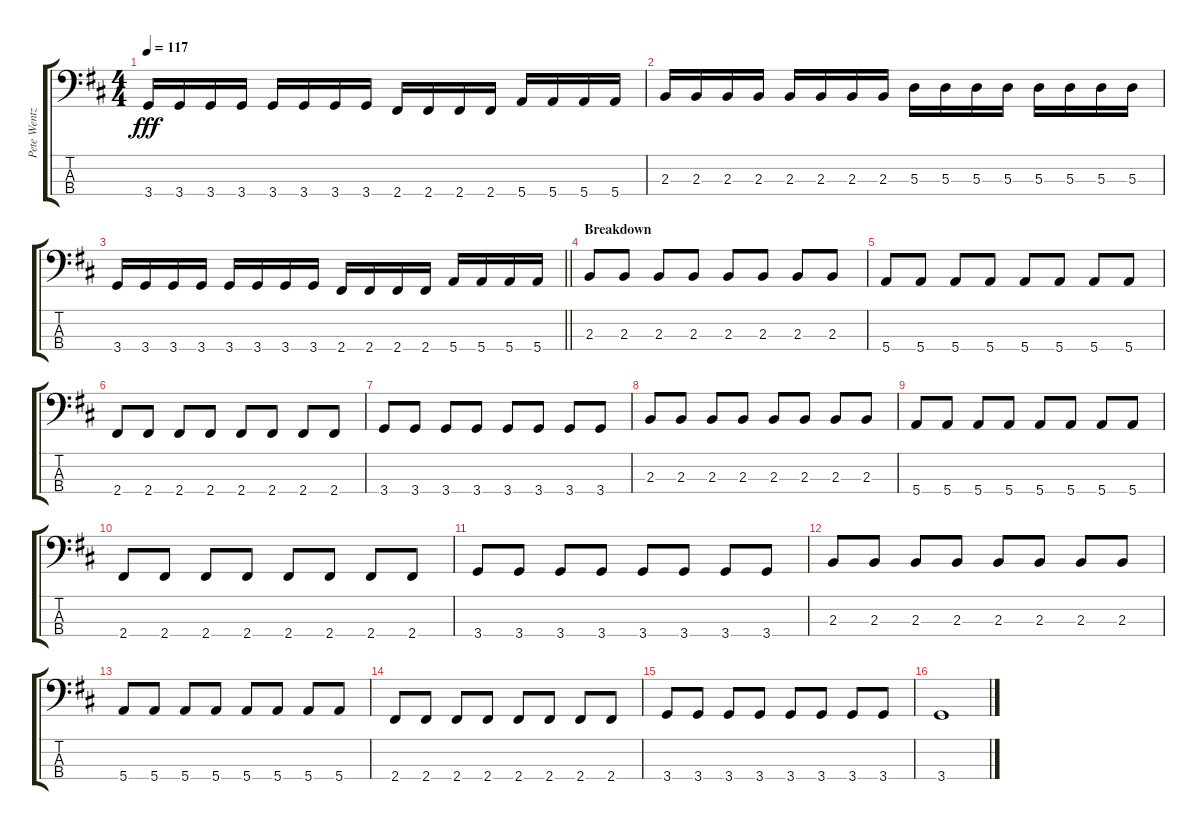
\track ("Pete Wentz" "Pete Wentz") {instrument electricbasspick}
\staff {score tabs}
\tuning (G2 D2 A1 E1) {hide}
\ts (4 4)
\tempo 117
\clef f4
\ks d
3.4.16{dy fff} 3.4.16 3.4.16 3.4.16 3.4.16 3.4.16 3.4.16 3.4.16 2.4.16 2.4.16 2.4.16 2.4.16 5.4.16 5.4.16 5.4.16 5.4.16 |
2.3.16 2.3.16 2.3.16 2.3.16 2.3.16 2.3.16 2.3.16 2.3.16 5.3.16 5.3.16 5.3.16 5.3.16 5.3.16 5.3.16 5.3.16 5.3.16 |
\barLineRight lightlight
3.4.16 3.4.16 3.4.16 3.4.16 3.4.16 3.4.16 3.4.16 3.4.16 2.4.16 2.4.16 2.4.16 2.4.16 5.4.16 5.4.16 5.4.16 5.4.16 |
\section ("" "Breakdown")
2.3.8 2.3.8 2.3.8 2.3.8 2.3.8 2.3.8 2.3.8 2.3.8 |
5.4.8 5.4.8 5.4.8 5.4.8 5.4.8 5.4.8 5.4.8 5.4.8 |
2.4.8 2.4.8 2.4.8 2.4.8 2.4.8 2.4.8 2.4.8 2.4.8 |
3.4.8 3.4.8 3.4.8 3.4.8 3.4.8 3.4.8 3.4.8 3.4.8 |
2.3.8 2.3.8 2.3.8 2.3.8 2.3.8 2.3.8 2.3.8 2.3.8 |
5.4.8 5.4.8 5.4.8 5.4.8 5.4.8 5.4.8 5.4.8 5.4.8 |
2.4.8 2.4.8 2.4.8 2.4.8 2.4.8 2.4.8 2.4.8 2.4.8 |
3.4.8 3.4.8 3.4.8 3.4.8 3.4.8 3.4.8 3.4.8 3.4.8 |
2.3.8 2.3.8 2.3.8 2.3.8 2.3.8 2.3.8 2.3.8 2.3.8 |
5.4.8 5.4.8 5.4.8 5.4.8 5.4.8 5.4.8 5.4.8 5.4.8 |
2.4.8 2.4.8 2.4.8 2.4.8 2.4.8 2.4.8 2.4.8 2.4.8 |
3.4.8 3.4.8 3.4.8 3.4.8 3.4.8 3.4.8 3.4.8 3.4.8 |
3.4.1
